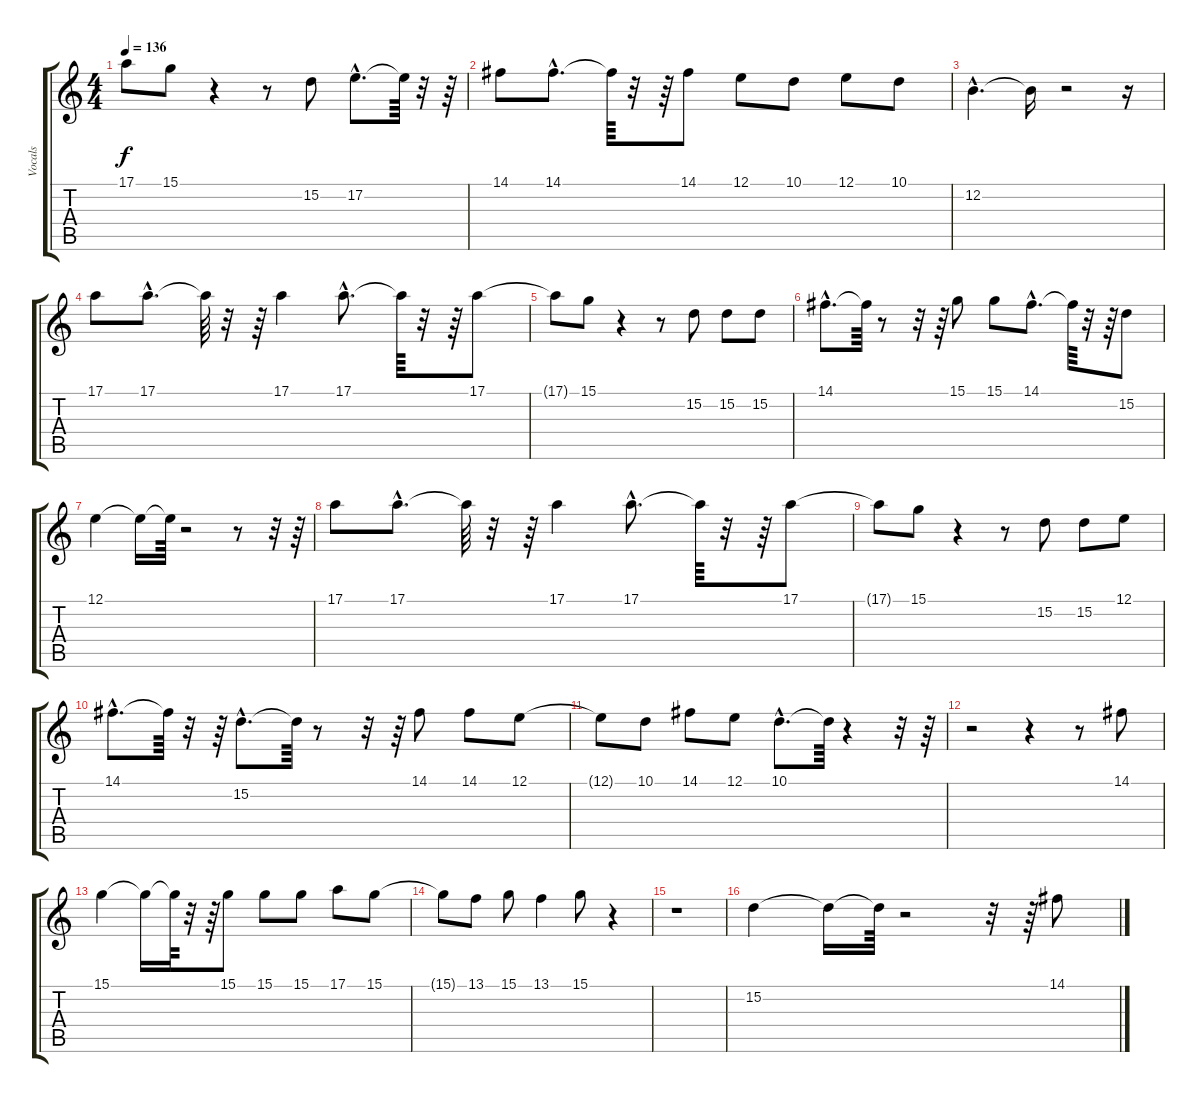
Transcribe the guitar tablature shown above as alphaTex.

\track ("Vocals" "Vocals") {instrument choiraahs}
\staff {score tabs}
\tuning (E4 B3 G3 D3 A2 E2) {hide}
\ts (4 4)
\tempo 136
\clef g2
\ks c
17.1{t}.8{dy f} 15.1.8 r.4 r.8 15.2.8 17.2{hac}.8{d} 17.2{t}.64 r.32 r.64 |
14.1.8 14.1{hac}.8{d} 14.1{t}.64 r.32 r.64 14.1.8 12.1.8 10.1.8 12.1.8 10.1.8 |
12.2{hac}.4{d} 12.2{t}.16 r.2 r.16 |
17.1.8 17.1{hac}.8{d} 17.1{t}.64 r.32 r.64 17.1.4 17.1{hac}.8{d} 17.1{t}.64 r.32 r.64 17.1.8 |
17.1{t}.8 15.1.8 r.4 r.8 15.2.8 15.2.8 15.2.8 |
14.1{hac}.8{d} 14.1{t}.64 r.8 r.32 r.64 15.1.8 15.1.8 14.1{hac}.8{d} 14.1{t}.64 r.32 r.64 15.2.8 |
12.1.4 12.1{t}.16 12.1{t}.64 r.2 r.8 r.32 r.64 |
17.1.8 17.1{hac}.8{d} 17.1{t}.64 r.32 r.64 17.1.4 17.1{hac}.8{d} 17.1{t}.64 r.32 r.64 17.1.8 |
17.1{t}.8 15.1.8 r.4 r.8 15.2.8 15.2.8 12.1.8 |
14.1{hac}.8{d} 14.1{t}.64 r.32 r.64 15.2{hac}.8{d} 15.2{t}.64 r.8 r.32 r.64 14.1.8 14.1.8 12.1.8 |
12.1{t}.8 10.1.8 14.1.8 12.1.8 10.1{hac}.8{d} 10.1{t}.64 r.4 r.32 r.64 |
r.2 r.4 r.8 14.1.8 |
15.1.4 15.1{t}.16 15.1{t}.64 r.32 r.64 15.1.8 15.1.8 15.1.8 17.1.8 15.1.8 |
15.1{t}.8 13.1.8 15.1.8 13.1.4 15.1.8 r.4 |
r.1 |
15.2.4 15.2{t}.16 15.2{t}.64 r.2 r.32 r.64 14.1.8
